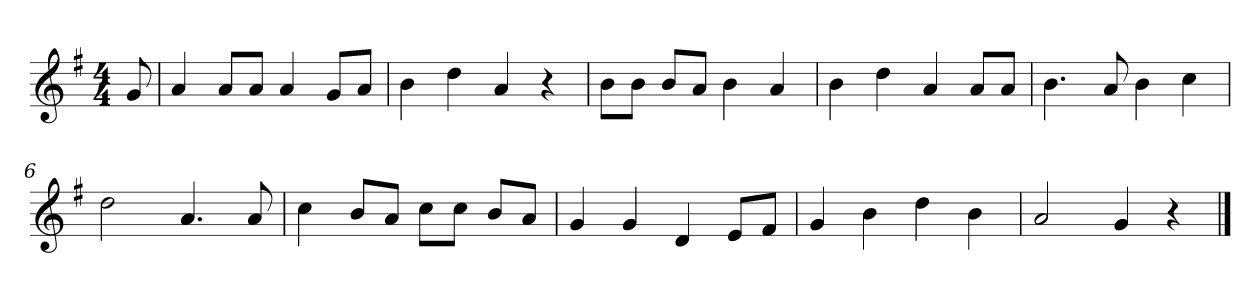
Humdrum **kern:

**kern
*part1
*staff1
*k[f#]
*M4/4
*MM120
=
8g
=1
4a
8aL
8aJ
4a
8gL
8aJ
=2
4b
4dd
4a
4r
=3
8bL
8bJ
8bL
8aJ
4b
4a
=4
4b
4dd
4a
8aL
8aJ
=5
4.b
8a
4b
4cc
=6
2dd
4.a
8a
=7
4cc
8bL
8aJ
8ccL
8ccJ
8bL
8aJ
=8
4g
4g
4d
8eL
8f#J
=9
4g
4b
4dd
4b
=10
2a
4g
4r
==
*-
